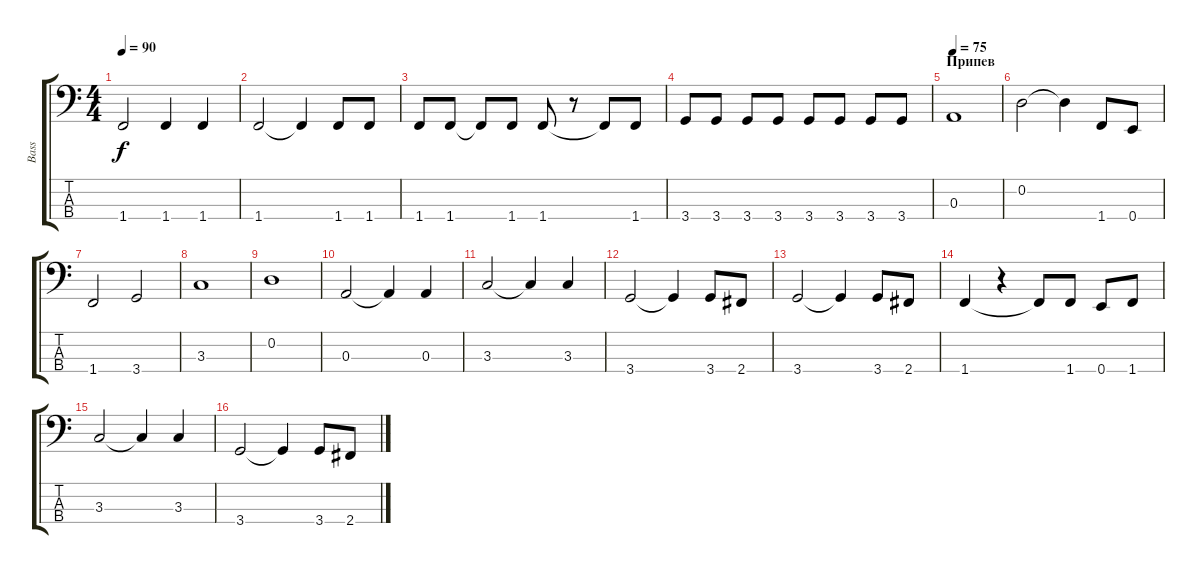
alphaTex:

\track ("Bass" "Bass") {instrument electricbasspick}
\staff {score tabs}
\tuning (G2 D2 A1 E1) {hide}
\ts (4 4)
\tempo 90
\clef f4
\ks c
1.4.2{dy f} 1.4.4 1.4.4 |
1.4.2 1.4{t}.4 1.4.8 1.4.8 |
1.4.8 1.4.8 1.4{t}.8 1.4.8 1.4.8 r.8 1.4{t}.8 1.4.8 |
3.4.8 3.4.8 3.4.8 3.4.8 3.4.8 3.4.8 3.4.8 3.4.8 |
\section ("" "Припев")
\tempo 75
0.3.1 |
0.2.2 0.2{t}.4 1.4.8 0.4.8 |
1.4.2 3.4.2 |
3.3.1 |
0.2.1 |
0.3.2 0.3{t}.4 0.3.4 |
3.3.2 3.3{t}.4 3.3.4 |
3.4.2 3.4{t}.4 3.4.8 2.4.8 |
3.4.2 3.4{t}.4 3.4.8 2.4.8 |
1.4.4 r.4 1.4{t}.8 1.4.8 0.4.8 1.4.8 |
3.3.2 3.3{t}.4 3.3.4 |
3.4.2 3.4{t}.4 3.4.8 2.4.8
